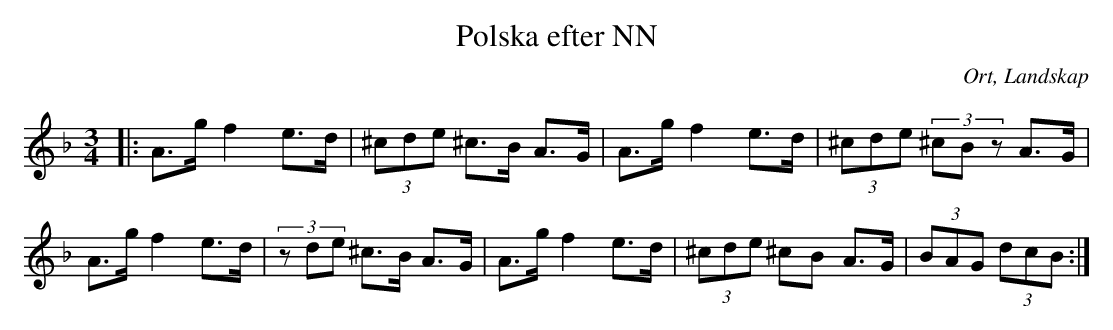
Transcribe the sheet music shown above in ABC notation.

X:1
T:Polska efter NN
O:Ort, Landskap
M:3/4
L:1/8
K:Dm
|: A>g f2 e>d|(3^cde ^c>B A>G|A>g f2 e>d|(3^cde (3^cBz A>G|A>g f2 e>d|(3zde ^c>B A>G|A>g f2 e>d|(3^cde ^cB A>G|(3BAG (3dcB :|
